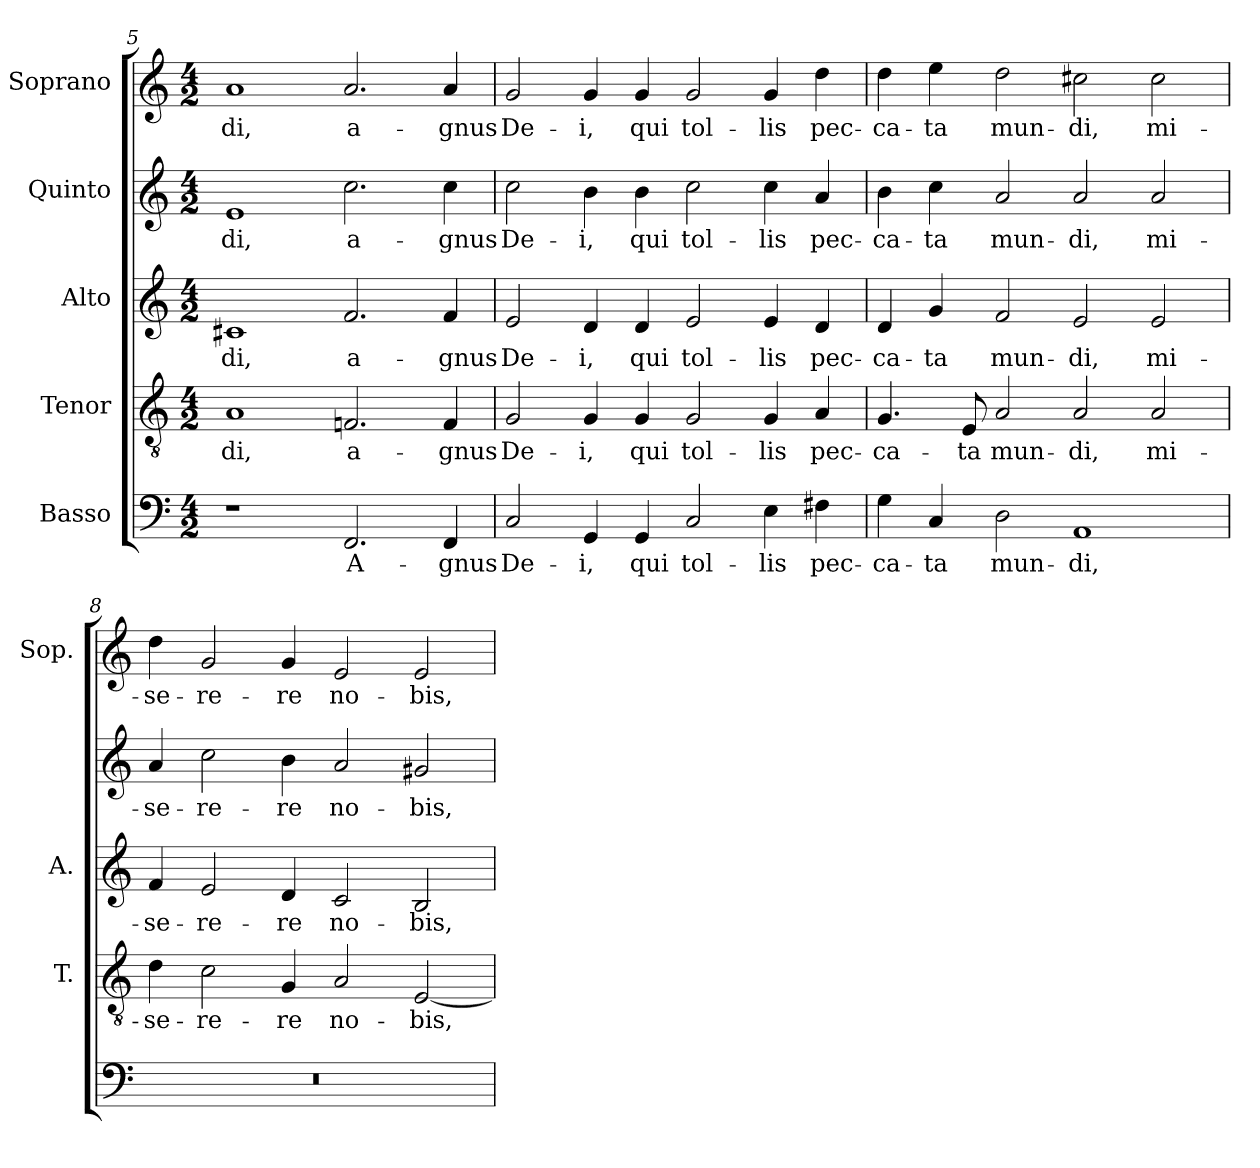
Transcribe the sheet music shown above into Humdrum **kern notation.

**kern	**text	**kern	**text	**kern	**text	**kern	**text	**kern	**text
*part5	*part5	*part4	*part4	*part3	*part3	*part2	*part2	*part1	*part1
*staff5	*staff5	*staff4	*staff4	*staff3	*staff3	*staff2	*staff2	*staff1	*staff1
*I"Basso	*	*I"Tenor	*	*I"Alto	*	*I"Quinto	*	*I"Soprano	*
*	*	*I'T.	*	*I'A.	*	*	*	*I'Sop.	*
*clefF4	*	*clefGv2	*	*clefG2	*	*clefG2	*	*clefG2	*
*	*	*ITrd7c12	*	*	*	*	*	*	*
*k[]	*	*k[]	*	*k[]	*	*k[]	*	*k[]	*
*C:	*	*C:	*	*C:	*	*C:	*	*C:	*
*M4/2	*	*M4/2	*	*M4/2	*	*M4/2	*	*M4/2	*
=5	=5	=5	=5	=5	=5	=5	=5	=5	=5
!	!	!	!LO:LY:b:color=#000000	!	!	!	!	!	!
!	!	!	!	!	!LO:LY:b:color=#000000	!	!	!	!
!	!	!	!	!	!	!	!LO:LY:b:color=#000000	!	!
!	!	!	!	!	!	!	!	!	!LO:LY:b:color=#000000
1r	.	1AAi	-di,	1c#Xi	-di,	1ei	-di,	1ai	-di,
!	!LO:LY:b:color=#000000	!	!	!	!	!	!	!	!
!	!	!	!LO:LY:b:color=#000000	!	!	!	!	!	!
!	!	!	!	!	!LO:LY:b:color=#000000	!	!	!	!
!	!	!	!	!	!	!	!LO:LY:b:color=#000000	!	!
!	!	!	!	!	!	!	!	!	!LO:LY:b:color=#000000
2.FFi/	A-	2.FFni/	a-	2.fi/	a-	2.cci\	a-	2.ai/	a-
!	!LO:LY:b:color=#000000	!	!	!	!	!	!	!	!
!	!	!	!LO:LY:b:color=#000000	!	!	!	!	!	!
!	!	!	!	!	!LO:LY:b:color=#000000	!	!	!	!
!	!	!	!	!	!	!	!LO:LY:b:color=#000000	!	!
!	!	!	!	!	!	!	!	!	!LO:LY:b:color=#000000
4FFi/	-gnus	4FFi/	-gnus	4fi/	-gnus	4cci\	-gnus	4ai/	-gnus
=6	=6	=6	=6	=6	=6	=6	=6	=6	=6
!	!LO:LY:b:color=#000000	!	!	!	!	!	!	!	!
!	!	!	!LO:LY:b:color=#000000	!	!	!	!	!	!
!	!	!	!	!	!LO:LY:b:color=#000000	!	!	!	!
!	!	!	!	!	!	!	!LO:LY:b:color=#000000	!	!
!	!	!	!	!	!	!	!	!	!LO:LY:b:color=#000000
2Ci/	De-	2GGi/	De-	2ei/	De-	2cci\	De-	2gi/	De-
!	!LO:LY:b:color=#000000	!	!	!	!	!	!	!	!
!	!	!	!LO:LY:b:color=#000000	!	!	!	!	!	!
!	!	!	!	!	!LO:LY:b:color=#000000	!	!	!	!
!	!	!	!	!	!	!	!LO:LY:b:color=#000000	!	!
!	!	!	!	!	!	!	!	!	!LO:LY:b:color=#000000
4GGi/	-i,	4GGi/	-i,	4di/	-i,	4bi\	-i,	4gi/	-i,
!	!LO:LY:b:color=#000000	!	!	!	!	!	!	!	!
!	!	!	!LO:LY:b:color=#000000	!	!	!	!	!	!
!	!	!	!	!	!LO:LY:b:color=#000000	!	!	!	!
!	!	!	!	!	!	!	!LO:LY:b:color=#000000	!	!
!	!	!	!	!	!	!	!	!	!LO:LY:b:color=#000000
4GGi/	qui	4GGi/	qui	4di/	qui	4bi\	qui	4gi/	qui
!	!LO:LY:b:color=#000000	!	!	!	!	!	!	!	!
!	!	!	!LO:LY:b:color=#000000	!	!	!	!	!	!
!	!	!	!	!	!LO:LY:b:color=#000000	!	!	!	!
!	!	!	!	!	!	!	!LO:LY:b:color=#000000	!	!
!	!	!	!	!	!	!	!	!	!LO:LY:b:color=#000000
2Ci/	tol-	2GGi/	tol-	2ei/	tol-	2cci\	tol-	2gi/	tol-
!	!LO:LY:b:color=#000000	!	!	!	!	!	!	!	!
!	!	!	!LO:LY:b:color=#000000	!	!	!	!	!	!
!	!	!	!	!	!LO:LY:b:color=#000000	!	!	!	!
!	!	!	!	!	!	!	!LO:LY:b:color=#000000	!	!
!	!	!	!	!	!	!	!	!	!LO:LY:b:color=#000000
4Ei\	-lis	4GGi/	-lis	4ei/	-lis	4cci\	-lis	4gi/	-lis
!	!LO:LY:b:color=#000000	!	!	!	!	!	!	!	!
!	!	!	!LO:LY:b:color=#000000	!	!	!	!	!	!
!	!	!	!	!	!LO:LY:b:color=#000000	!	!	!	!
!	!	!	!	!	!	!	!LO:LY:b:color=#000000	!	!
!	!	!	!	!	!	!	!	!	!LO:LY:b:color=#000000
4F#Xi\	pec-	4AAi/	pec-	4di/	pec-	4ai/	pec-	4ddi\	pec-
!!LO:LB:g=z
=7	=7	=7	=7	=7	=7	=7	=7	=7	=7
!	!LO:LY:b:color=#000000	!	!	!	!	!	!	!	!
!	!	!	!LO:LY:b:color=#000000	!	!	!	!	!	!
!	!	!	!	!	!LO:LY:b:color=#000000	!	!	!	!
!	!	!	!	!	!	!	!LO:LY:b:color=#000000	!	!
!	!	!	!	!	!	!	!	!	!LO:LY:b:color=#000000
4Gi\	-ca-	4.GGi/	-ca-	4di/	-ca-	4bi\	-ca-	4ddi\	-ca-
!	!LO:LY:b:color=#000000	!	!	!	!	!	!	!	!
!	!	!	!	!	!LO:LY:b:color=#000000	!	!	!	!
!	!	!	!	!	!	!	!LO:LY:b:color=#000000	!	!
!	!	!	!	!	!	!	!	!	!LO:LY:b:color=#000000
4Ci/	-ta	.	.	4gi/	-ta	4cci\	-ta	4eei\	-ta
!	!	!	!LO:LY:b:color=#000000	!	!	!	!	!	!
.	.	8EEi/	-ta	.	.	.	.	.	.
!	!LO:LY:b:color=#000000	!	!	!	!	!	!	!	!
!	!	!	!LO:LY:b:color=#000000	!	!	!	!	!	!
!	!	!	!	!	!LO:LY:b:color=#000000	!	!	!	!
!	!	!	!	!	!	!	!LO:LY:b:color=#000000	!	!
!	!	!	!	!	!	!	!	!	!LO:LY:b:color=#000000
2Di\	mun-	2AAi/	mun-	2fi/	mun-	2ai/	mun-	2ddi\	mun-
!	!LO:LY:b:color=#000000	!	!	!	!	!	!	!	!
!	!	!	!LO:LY:b:color=#000000	!	!	!	!	!	!
!	!	!	!	!	!LO:LY:b:color=#000000	!	!	!	!
!	!	!	!	!	!	!	!LO:LY:b:color=#000000	!	!
!	!	!	!	!	!	!	!	!	!LO:LY:b:color=#000000
1AAi	-di,	2AAi/	-di,	2ei/	-di,	2ai/	-di,	2cc#Xi\	-di,
!	!	!	!LO:LY:b:color=#000000	!	!	!	!	!	!
!	!	!	!	!	!LO:LY:b:color=#000000	!	!	!	!
!	!	!	!	!	!	!	!LO:LY:b:color=#000000	!	!
!	!	!	!	!	!	!	!	!	!LO:LY:b:color=#000000
.	.	2AAi/	mi-	2ei/	mi-	2ai/	mi-	2cc#i\	mi-
=8	=8	=8	=8	=8	=8	=8	=8	=8	=8
!LO:N:vis=1	!	!	!	!	!	!	!	!	!
!	!	!	!LO:LY:b:color=#000000	!	!	!	!	!	!
!	!	!	!	!	!LO:LY:b:color=#000000	!	!	!	!
!	!	!	!	!	!	!	!LO:LY:b:color=#000000	!	!
!	!	!	!	!	!	!	!	!	!LO:LY:b:color=#000000
0r	.	4Di\	-se-	4fi/	-se-	4ai/	-se-	4ddi\	-se-
!	!	!	!LO:LY:b:color=#000000	!	!	!	!	!	!
!	!	!	!	!	!LO:LY:b:color=#000000	!	!	!	!
!	!	!	!	!	!	!	!LO:LY:b:color=#000000	!	!
!	!	!	!	!	!	!	!	!	!LO:LY:b:color=#000000
.	.	2Ci\	-re-	2ei/	-re-	2cci\	-re-	2gi/	-re-
!	!	!	!LO:LY:b:color=#000000	!	!	!	!	!	!
!	!	!	!	!	!LO:LY:b:color=#000000	!	!	!	!
!	!	!	!	!	!	!	!LO:LY:b:color=#000000	!	!
!	!	!	!	!	!	!	!	!	!LO:LY:b:color=#000000
.	.	4GGi/	-re	4di/	-re	4bi\	-re	4gi/	-re
!	!	!	!LO:LY:b:color=#000000	!	!	!	!	!	!
!	!	!	!	!	!LO:LY:b:color=#000000	!	!	!	!
!	!	!	!	!	!	!	!LO:LY:b:color=#000000	!	!
!	!	!	!	!	!	!	!	!	!LO:LY:b:color=#000000
.	.	2AAi/	no-	2ci/	no-	2ai/	no-	2ei/	no-
!	!	!	!LO:LY:b:color=#000000	!	!	!	!	!	!
!	!	!	!	!	!LO:LY:b:color=#000000	!	!	!	!
!	!	!	!	!	!	!	!LO:LY:b:color=#000000	!	!
!	!	!	!	!	!	!	!	!	!LO:LY:b:color=#000000
.	.	[2EEi/	-bis,	2Bi/	-bis,	2g#Xi/	-bis,	2ei/	-bis,
=	=	=	=	=	=	=	=	=	=
*-	*-	*-	*-	*-	*-	*-	*-	*-	*-
